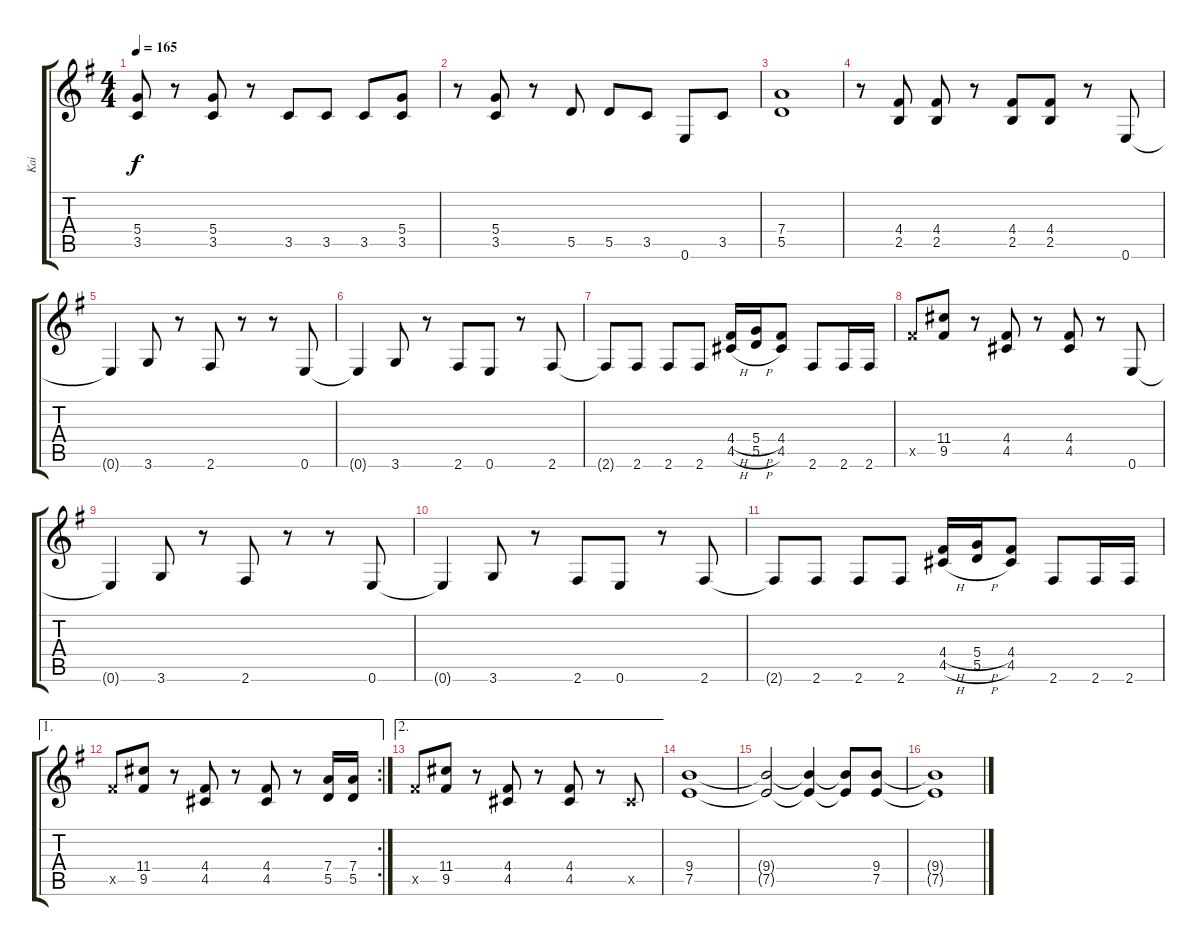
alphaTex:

\track ("Kai" "Kai") {instrument distortionguitar}
\staff {score tabs}
\tuning (E4 B3 G3 D3 A2 E2) {hide}
\ts (4 4)
\tempo 165
\clef g2
\ks g
(5.4 3.5).8{dy f} r.8 (5.4 3.5).8 r.8 3.5.8 3.5.8 3.5.8 (5.4 3.5).8 |
r.8 (5.4 3.5).8 r.8 5.5.8 5.5.8 3.5.8 0.6.8 3.5.8 |
(7.4 5.5).1 |
r.8 (4.4 2.5).8 (4.4 2.5).8 r.8 (4.4 2.5).8 (4.4 2.5).8 r.8 0.6.8 |
0.6{t}.4 3.6.8 r.8 2.6.8 r.8 r.8 0.6.8 |
0.6{t}.4 3.6.8 r.8 2.6.8 0.6.8 r.8 2.6.8 |
2.6{t}.8 2.6.8 2.6.8 2.6.8 (4.4{h} 4.5{h}).16 (5.4{h} 5.5{h}).16 (4.4 4.5).8 2.6.8 2.6.16 2.6.16 |
9.5{x}.8 (11.4 9.5).8 r.8 (4.4 4.5).8 r.8 (4.4 4.5).8 r.8 0.6.8 |
0.6{t}.4 3.6.8 r.8 2.6.8 r.8 r.8 0.6.8 |
0.6{t}.4 3.6.8 r.8 2.6.8 0.6.8 r.8 2.6.8 |
2.6{t}.8 2.6.8 2.6.8 2.6.8 (4.4{h} 4.5{h}).16 (5.4{h} 5.5{h}).16 (4.4 4.5).8 2.6.8 2.6.16 2.6.16 |
\ae 1
\rc 2
9.5{x}.8 (11.4 9.5).8 r.8 (4.4 4.5).8 r.8 (4.4 4.5).8 r.8 (7.4 5.5).16 (7.4 5.5).16 |
\ae 2
9.5{x}.8 (11.4 9.5).8 r.8 (4.4 4.5).8 r.8 (4.4 4.5).8 r.8 4.5{x}.8 |
(9.4 7.5).1 |
(9.4{t} 7.5{t}).2 (9.4{t} 7.5{t}).4 (9.4{t} 7.5{t}).8 (9.4 7.5).8 |
(9.4{t} 7.5{t}).1
